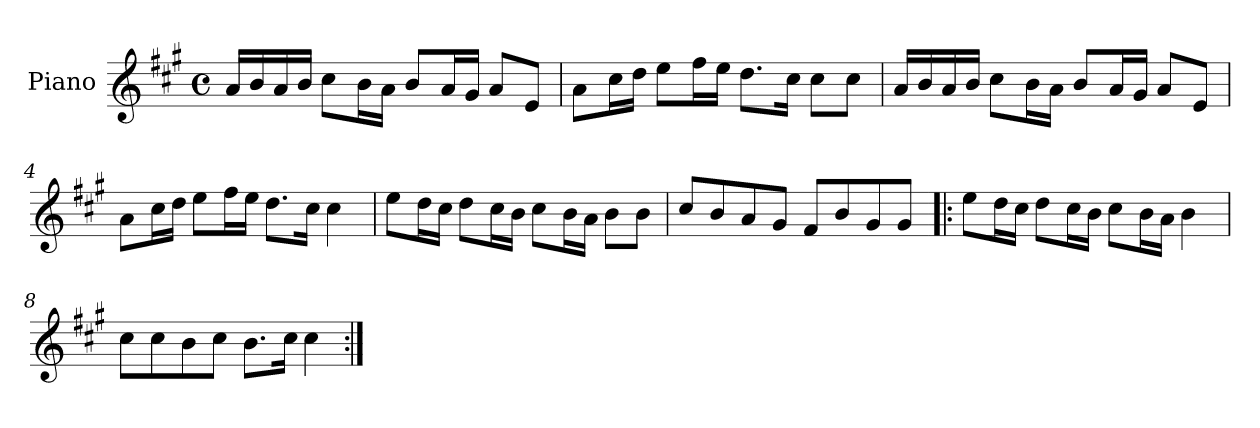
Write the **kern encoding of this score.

**kern
*part1
*staff1
*I"Piano
*I'Pno.
*clefG2
*k[f#c#g#]
*M4/4
*met(c)
=1
16a/LL
16b/
16a/
16b/JJ
8cc#\L
16b\L
16a\JJ
8b/L
16a/L
16g#/JJ
8a/L
8e/J
=2
8a\L
16cc#\L
16dd\JJ
8ee\L
16ff#\L
16ee\JJ
8.dd\L
16cc#\Jk
8cc#\L
8cc#\J
=3
16a/LL
16b/
16a/
16b/JJ
8cc#\L
16b\L
16a\JJ
8b/L
16a/L
16g#/JJ
8a/L
8e/J
=4
8a\L
16cc#\L
16dd\JJ
8ee\L
16ff#\L
16ee\JJ
8.dd\L
16cc#\Jk
4cc#\
!!LO:LB:g=z
=5
8ee\L
16dd\L
16cc#\JJ
8dd\L
16cc#\L
16b\JJ
8cc#\L
16b\L
16a\JJ
8b\L
8b\J
=6
8cc#/L
8b/
8a/
8g#/J
8f#/L
8b/
8g#/
8g#/J
=7!|:
8ee\L
16dd\L
16cc#\JJ
8dd\L
16cc#\L
16b\JJ
8cc#\L
16b\L
16a\JJ
4b\
=8
8cc#\L
8cc#\
8b\
8cc#\J
8.b\L
16cc#\Jk
4cc#\
=:|!
*-
